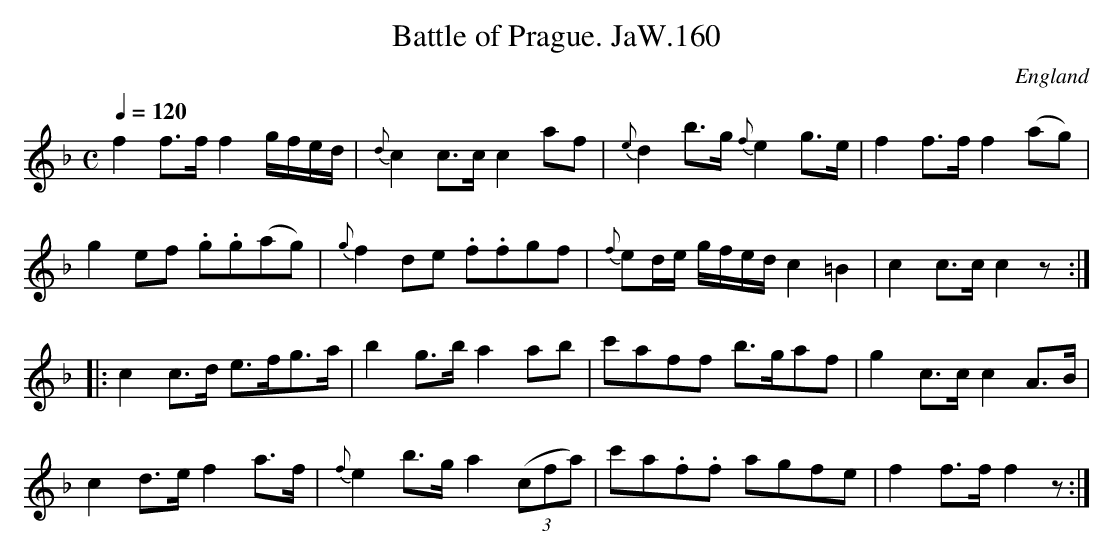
X:1
T:Battle of Prague. JaW.160
M:C
L:1/8
Q:1/4=120
O:England
notC:"Clarinetto Primo"
K:F major
f2f>ff2g/f/e/d/|{d}c2c>cc2af|{e}d2b>g{f}e2g>e|f2f>ff2(ag)|!
g2ef .g.g(ag)|{g}f2de .f.fgf|{f}ed/e/ g/f/e/d/ c2=B2|c2c>cc2z:|!
|:c2c>d e>fg>a|b2g>ba2ab|c'aff b>gaf|g2c>cc2A>B|!
c2d>ef2a>f|{f}e2b>ga2((3cfa)|c'a.f.f agfe|f2f>ff2z:|
